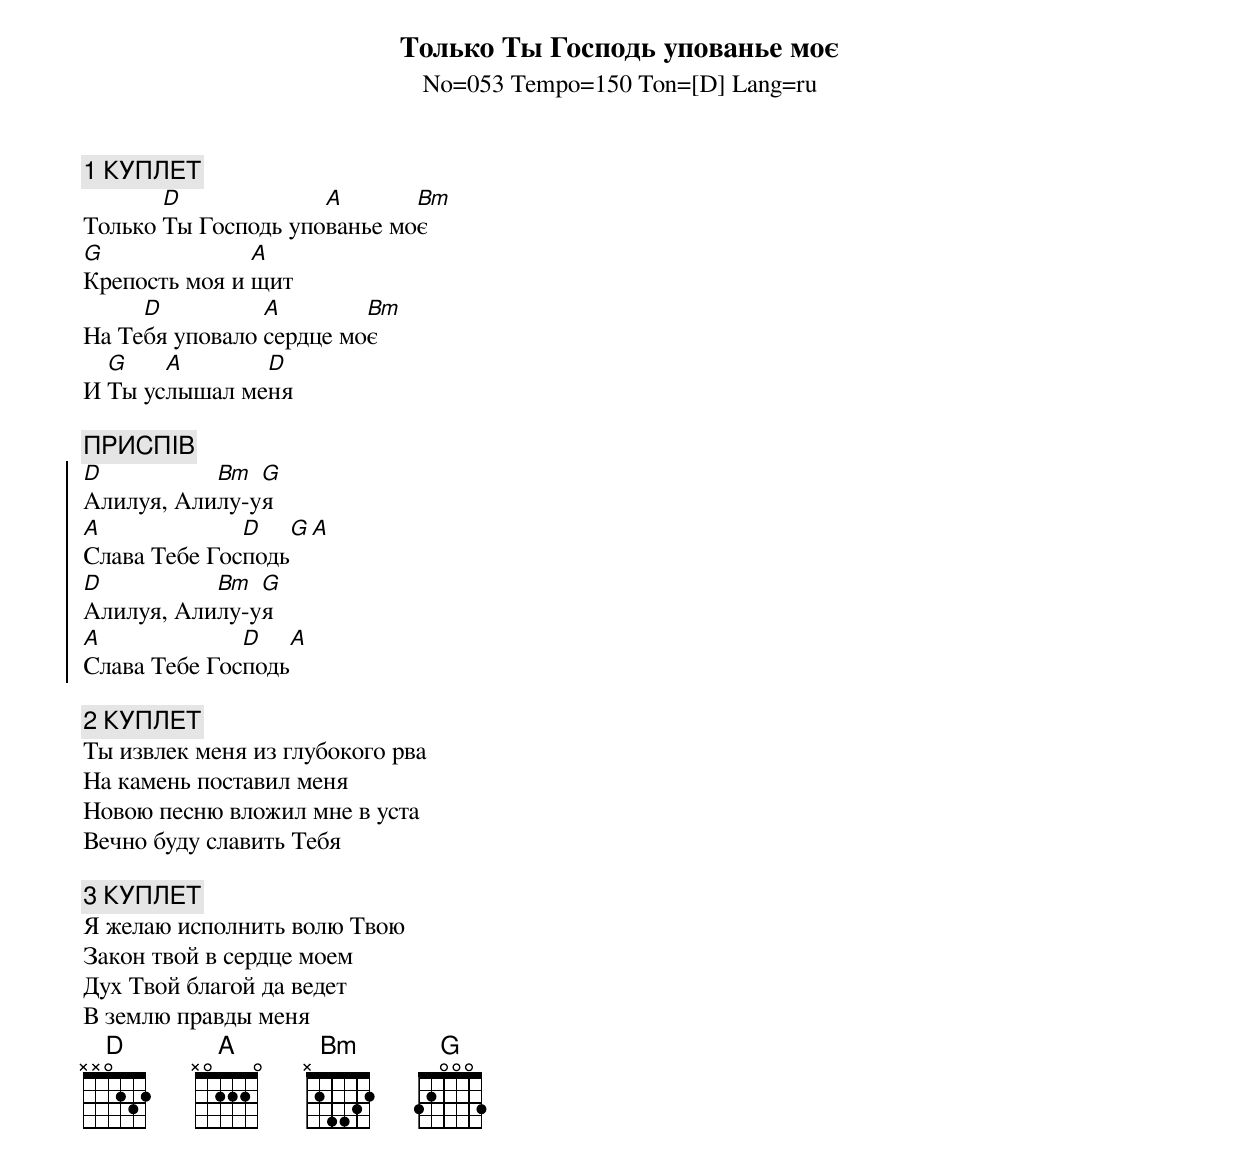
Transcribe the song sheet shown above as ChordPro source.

{title:Только Ты Господь упованье моє}
{subtitle:No=053 Tempo=150 Ton=[D] Lang=ru}

{c: 1 КУПЛЕТ}
Только [D]Ты Господь упо[A]ванье мо[Bm]є
[G]Крепость моя и [A]щит
На Те[D]бя уповало [A]сердце мо[Bm]є
И [G]Ты ус[A]лышал ме[D]ня

{c: ПРИСПІВ}
{soc}
[D]Алилуя, Али[Bm]лу-у[G]я
[A]Слава Тебе Гос[D]подь[G][A]
[D]Алилуя, Али[Bm]лу-у[G]я
[A]Слава Тебе Гос[D]подь[A]
{eoc}

{c: 2 КУПЛЕТ}
Ты извлек меня из глубокого рва
На камень поставил меня
Новою песню вложил мне в уста
Вечно буду славить Тебя

{c: 3 КУПЛЕТ}
Я желаю исполнить волю Твою
Закон твой в сердце моем
Дух Твой благой да ведет
В землю правды меня
